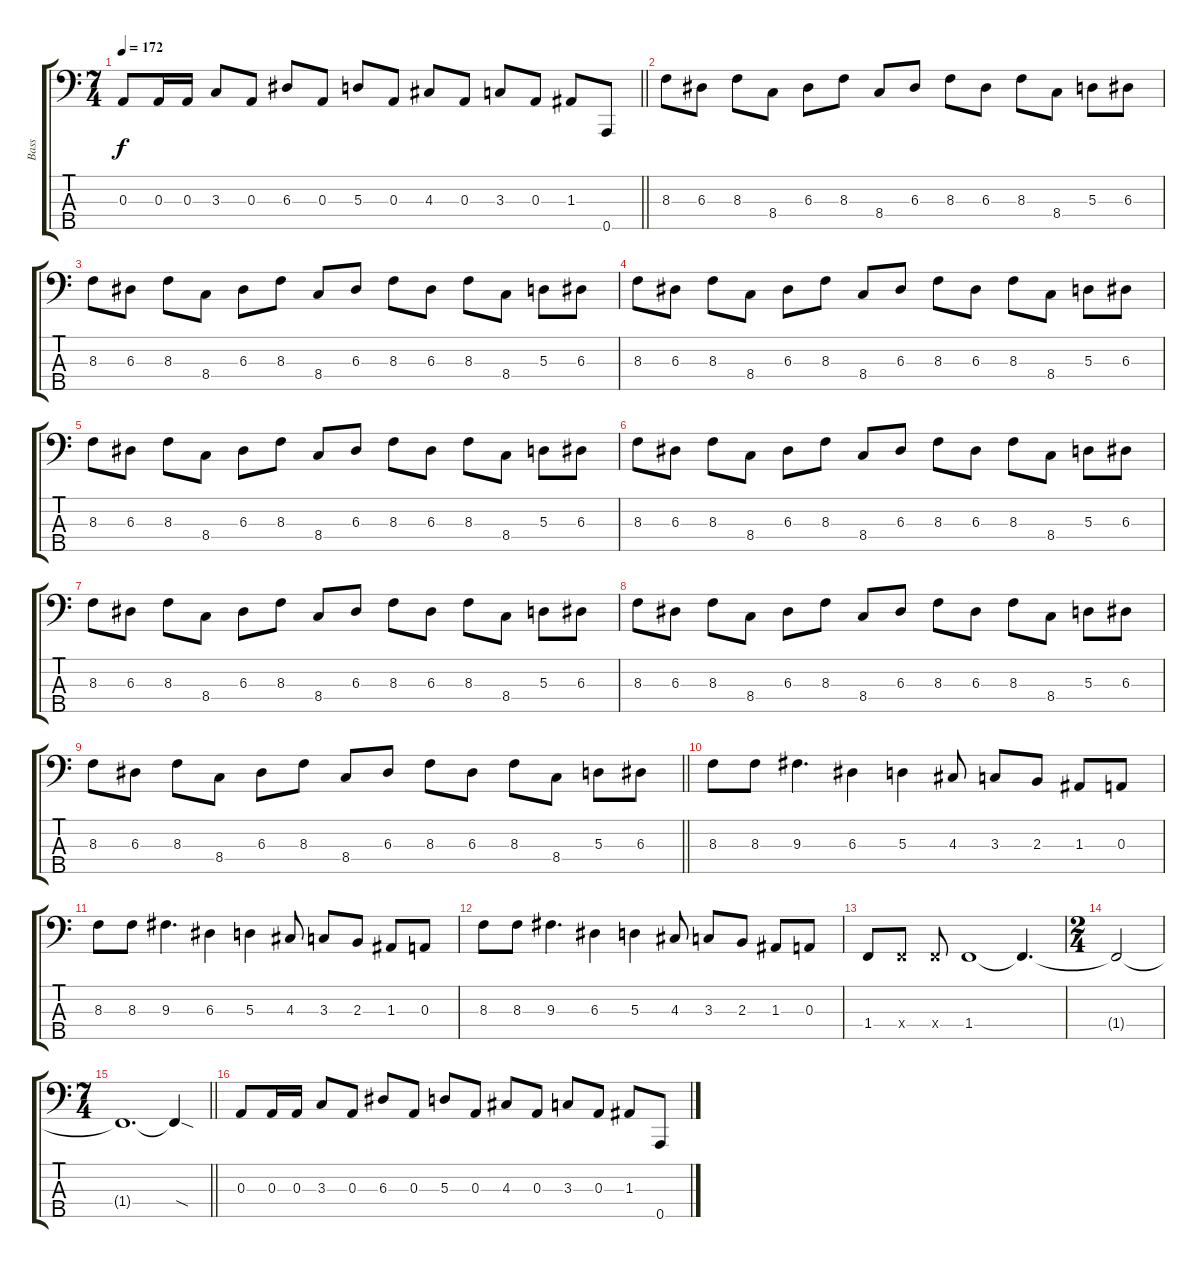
\track ("Bass" "Bass") {instrument electricbasspick}
\staff {score tabs}
\tuning (G2 D2 A1 E1 A0) {hide}
\ts (7 4)
\tempo 172
\clef f4
\barLineRight lightlight
\ks c
0.3.8{dy f} 0.3.16 0.3.16 3.3.8 0.3.8 6.3.8 0.3.8 5.3.8 0.3.8 4.3.8 0.3.8 3.3.8 0.3.8 1.3.8 0.5.8 |
8.3.8 6.3.8 8.3.8 8.4.8 6.3.8 8.3.8 8.4.8 6.3.8 8.3.8 6.3.8 8.3.8 8.4.8 5.3.8 6.3.8 |
8.3.8 6.3.8 8.3.8 8.4.8 6.3.8 8.3.8 8.4.8 6.3.8 8.3.8 6.3.8 8.3.8 8.4.8 5.3.8 6.3.8 |
8.3.8 6.3.8 8.3.8 8.4.8 6.3.8 8.3.8 8.4.8 6.3.8 8.3.8 6.3.8 8.3.8 8.4.8 5.3.8 6.3.8 |
8.3.8 6.3.8 8.3.8 8.4.8 6.3.8 8.3.8 8.4.8 6.3.8 8.3.8 6.3.8 8.3.8 8.4.8 5.3.8 6.3.8 |
8.3.8 6.3.8 8.3.8 8.4.8 6.3.8 8.3.8 8.4.8 6.3.8 8.3.8 6.3.8 8.3.8 8.4.8 5.3.8 6.3.8 |
8.3.8 6.3.8 8.3.8 8.4.8 6.3.8 8.3.8 8.4.8 6.3.8 8.3.8 6.3.8 8.3.8 8.4.8 5.3.8 6.3.8 |
8.3.8 6.3.8 8.3.8 8.4.8 6.3.8 8.3.8 8.4.8 6.3.8 8.3.8 6.3.8 8.3.8 8.4.8 5.3.8 6.3.8 |
\barLineRight lightlight
8.3.8 6.3.8 8.3.8 8.4.8 6.3.8 8.3.8 8.4.8 6.3.8 8.3.8 6.3.8 8.3.8 8.4.8 5.3.8 6.3.8 |
8.3.8 8.3.8 9.3.4{d} 6.3.4 5.3.4 4.3.8 3.3.8 2.3.8 1.3.8 0.3.8 |
8.3.8 8.3.8 9.3.4{d} 6.3.4 5.3.4 4.3.8 3.3.8 2.3.8 1.3.8 0.3.8 |
8.3.8 8.3.8 9.3.4{d} 6.3.4 5.3.4 4.3.8 3.3.8 2.3.8 1.3.8 0.3.8 |
1.4.8 1.4{x}.8 1.4{x}.8 1.4.1 1.4{t}.4{d} |
\ts (2 4)
1.4{t}.2 |
\ts (7 4)
\barLineRight lightlight
1.4{t}.1{d} 1.4{sod t}.4 |
0.3.8 0.3.16 0.3.16 3.3.8 0.3.8 6.3.8 0.3.8 5.3.8 0.3.8 4.3.8 0.3.8 3.3.8 0.3.8 1.3.8 0.5.8
